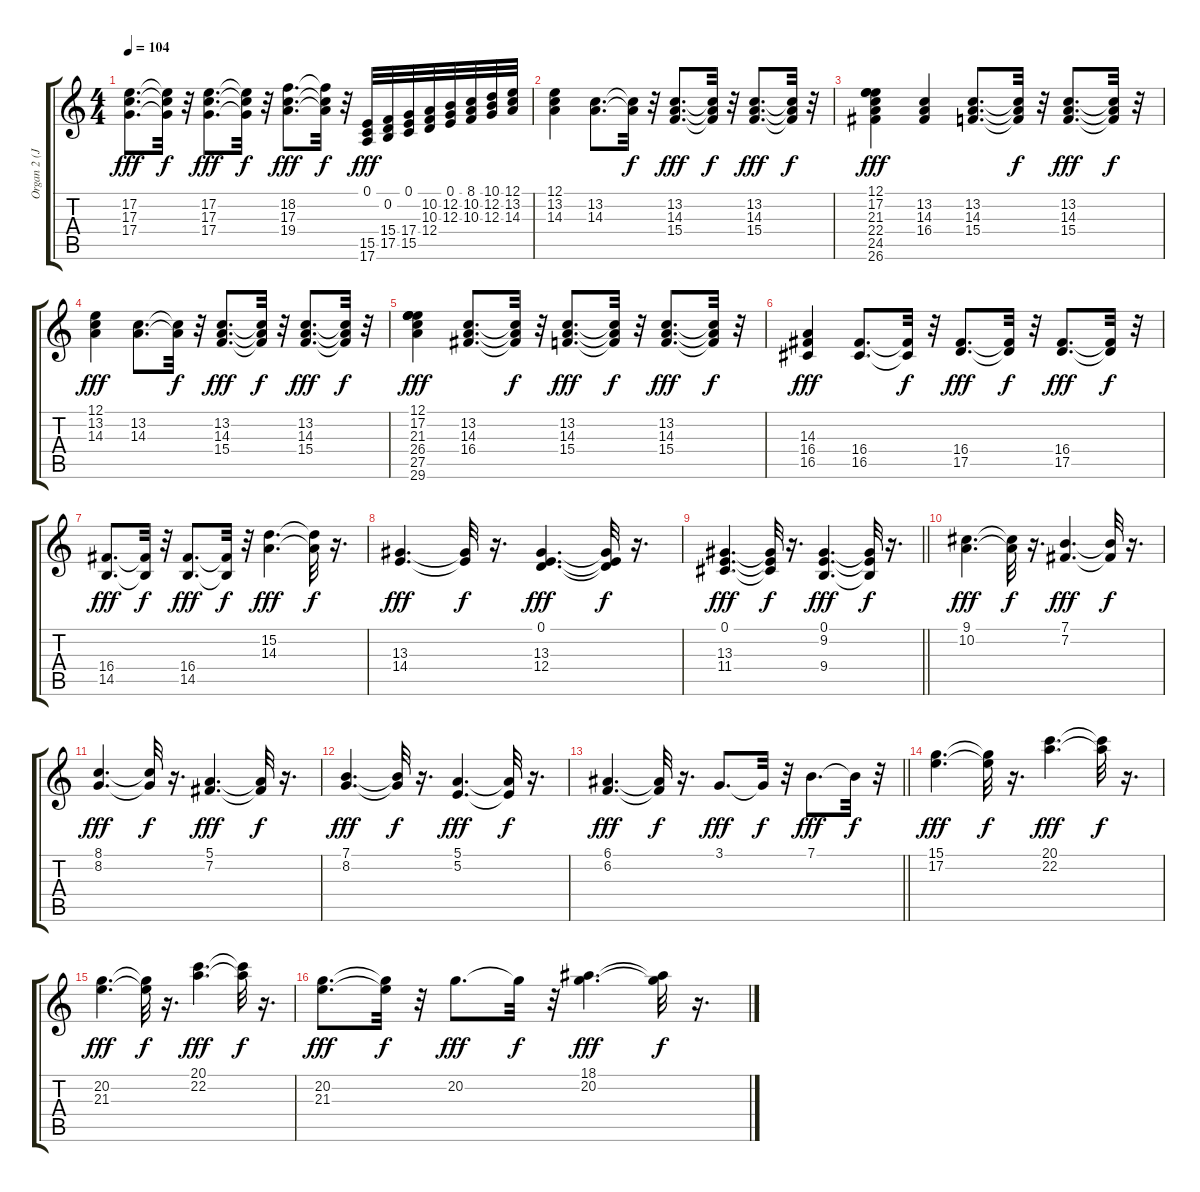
\track ("Organ 2 (John Linnell)" "Organ 2 (J") {instrument drawbarorgan}
\staff {score tabs}
\tuning (E4 B3 G3 D3 A2 E2) {hide}
\ts (4 4)
\tempo 104
\clef g2
\ks c
(17.2 17.3 17.4).8{d dy fff} (17.2{t} 17.3{t} 17.4{t}).32{dy f} r.32 (17.2 17.3 17.4).8{d dy fff} (17.2{t} 17.3{t} 17.4{t}).32{dy f} r.32 (18.2 17.3 19.4).8{d dy fff} (18.2{t} 17.3{t} 19.4{t}).32{dy f} r.32 (0.1 15.5 17.6).32{dy fff} (0.2 15.4 17.5).32 (0.1 17.4 15.5).32 (10.2 10.3 12.4).32 (0.1 12.2 12.3).32 (8.1 10.2 10.3).32 (10.1 12.2 12.3).32 (12.1 13.2 14.3).32 |
(12.1 13.2 14.3).4 (13.2 14.3).8{d} (13.2{t} 14.3{t}).32{dy f} r.32 (13.2 14.3 15.4).8{d dy fff} (13.2{t} 14.3{t} 15.4{t}).32{dy f} r.32 (13.2 14.3 15.4).8{d dy fff} (13.2{t} 14.3{t} 15.4{t}).32{dy f} r.32 |
(12.1 17.2 21.3 22.4 24.5 26.6).4{dy fff} (13.2 14.3 16.4).4 (13.2 14.3 15.4).8{d} (13.2{t} 14.3{t} 15.4{t}).32{dy f} r.32 (13.2 14.3 15.4).8{d dy fff} (13.2{t} 14.3{t} 15.4{t}).32{dy f} r.32 |
(12.1 13.2 14.3).4{dy fff} (13.2 14.3).8{d} (13.2{t} 14.3{t}).32{dy f} r.32 (13.2 14.3 15.4).8{d dy fff} (13.2{t} 14.3{t} 15.4{t}).32{dy f} r.32 (13.2 14.3 15.4).8{d dy fff} (13.2{t} 14.3{t} 15.4{t}).32{dy f} r.32 |
(12.1 17.2 21.3 26.4 27.5 29.6).4{dy fff} (13.2 14.3 16.4).8{d} (13.2{t} 14.3{t} 16.4{t}).32{dy f} r.32 (13.2 14.3 15.4).8{d dy fff} (13.2{t} 14.3{t} 15.4{t}).32{dy f} r.32 (13.2 14.3 15.4).8{d dy fff} (13.2{t} 14.3{t} 15.4{t}).32{dy f} r.32 |
(14.3 16.4 16.5).4{dy fff} (16.4 16.5).8{d} (16.4{t} 16.5{t}).32{dy f} r.32 (16.4 17.5).8{d dy fff} (16.4{t} 17.5{t}).32{dy f} r.32 (16.4 17.5).8{d dy fff} (16.4{t} 17.5{t}).32{dy f} r.32 |
(16.4 14.5).8{d dy fff} (16.4{t} 14.5{t}).32{dy f} r.32 (16.4 14.5).8{d dy fff} (16.4{t} 14.5{t}).32{dy f} r.32 (15.2 14.3).4{d dy fff} (15.2{t} 14.3{t}).32{dy f} r.16{d} |
(13.3 14.4).4{d dy fff} (13.3{t} 14.4{t}).32{dy f} r.16{d} (0.1 13.3 12.4).4{d dy fff} (0.1{t} 13.3{t} 12.4{t}).32{dy f} r.16{d} |
\barLineRight lightlight
(0.1 13.3 11.4).4{d dy fff} (0.1{t} 13.3{t} 11.4{t}).32{dy f} r.16{d} (0.1 9.2 9.4).4{d dy fff} (0.1{t} 9.2{t} 9.4{t}).32{dy f} r.16{d} |
(9.1 10.2).4{d dy fff} (9.1{t} 10.2{t}).32{dy f} r.16{d} (7.1 7.2).4{d dy fff} (7.1{t} 7.2{t}).32{dy f} r.16{d} |
(8.1 8.2).4{d dy fff} (8.1{t} 8.2{t}).32{dy f} r.16{d} (5.1 7.2).4{d dy fff} (5.1{t} 7.2{t}).32{dy f} r.16{d} |
(7.1 8.2).4{d dy fff} (7.1{t} 8.2{t}).32{dy f} r.16{d} (5.1 5.2).4{d dy fff} (5.1{t} 5.2{t}).32{dy f} r.16{d} |
\barLineRight lightlight
(6.1 6.2).4{d dy fff} (6.1{t} 6.2{t}).32{dy f} r.16{d} 3.1.8{d dy fff} 3.1{t}.32{dy f} r.32 7.1.8{d dy fff} 7.1{t}.32{dy f} r.32 |
(15.1 17.2).4{d dy fff} (15.1{t} 17.2{t}).32{dy f} r.16{d} (20.1 22.2).4{d dy fff} (20.1{t} 22.2{t}).32{dy f} r.16{d} |
(20.2 21.3).4{d dy fff} (20.2{t} 21.3{t}).32{dy f} r.16{d} (20.1 22.2).4{d dy fff} (20.1{t} 22.2{t}).32{dy f} r.16{d} |
(20.2 21.3).8{d dy fff} (20.2{t} 21.3{t}).32{dy f} r.32 20.2.8{d dy fff} 20.2{t}.32{dy f} r.32 (18.1 20.2).4{d dy fff} (18.1{t} 20.2{t}).32{dy f} r.16{d}
